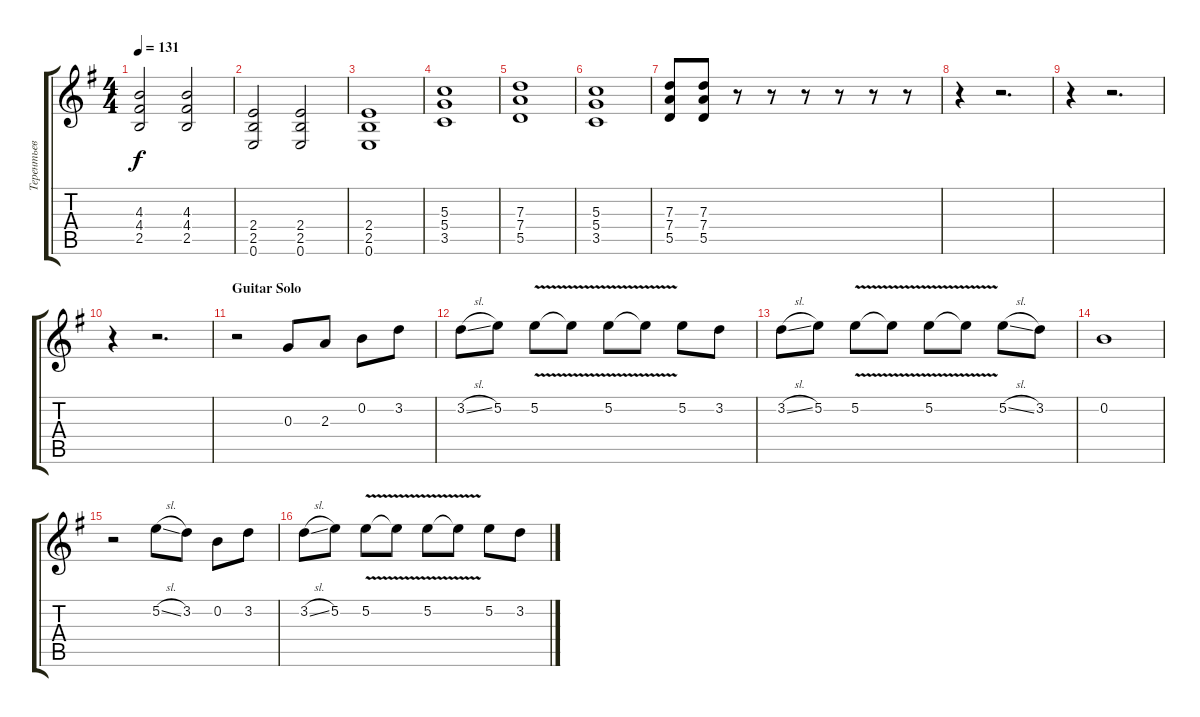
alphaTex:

\track ("Терентьев" "Терентьев") {instrument distortionguitar}
\staff {score tabs}
\tuning (E4 B3 G3 D3 A2 E2) {hide}
\ts (4 4)
\tempo 131
\clef g2
\ks g
(4.3 4.4 2.5).2{dy f} (4.3 4.4 2.5).2 |
(2.4 2.5 0.6).2 (2.4 2.5 0.6).2 |
(2.4 2.5 0.6).1 |
(5.3 5.4 3.5).1 |
(7.3 7.4 5.5).1 |
(5.3 5.4 3.5).1 |
(7.3 7.4 5.5).8 (7.3 7.4 5.5).8 r.8 r.8 r.8 r.8 r.8 r.8 |
r.4 r.2{d} |
r.4 r.2{d} |
r.4 r.2{d} |
\section ("" "Guitar Solo")
r.2 0.3.8 2.3.8 0.2.8 3.2.8 |
3.2{sl}.8 5.2.8 5.2{v}.8 5.2{v t}.8 5.2{v}.8 5.2{v t}.8 5.2.8 3.2.8 |
3.2{sl}.8 5.2.8 5.2{v}.8 5.2{v t}.8 5.2{v}.8 5.2{v t}.8 5.2{sl}.8 3.2.8 |
0.2.1 |
r.2 5.2{sl}.8 3.2.8 0.2.8 3.2.8 |
3.2{sl}.8 5.2.8 5.2{v}.8 5.2{v t}.8 5.2{v}.8 5.2{v t}.8 5.2.8 3.2.8
